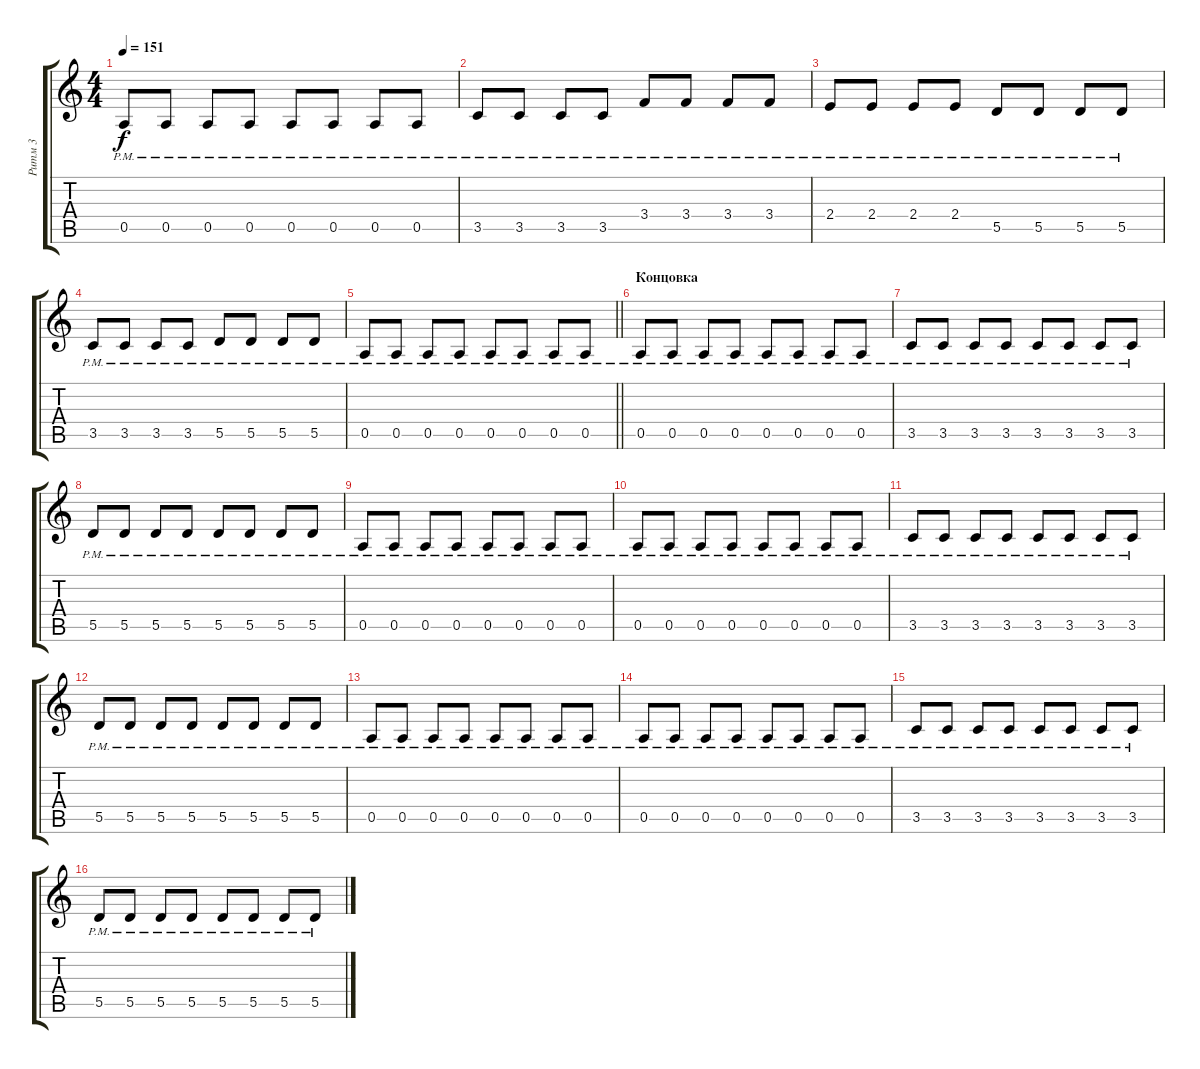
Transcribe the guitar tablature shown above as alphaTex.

\track ("Ритм 3" "Ритм 3") {instrument distortionguitar}
\staff {score tabs}
\tuning (E4 B3 G3 D3 A2 E2) {hide}
\ts (4 4)
\tempo 151
\clef g2
\ks c
0.5{pm}.8{dy f} 0.5{pm}.8 0.5{pm}.8 0.5{pm}.8 0.5{pm}.8 0.5{pm}.8 0.5{pm}.8 0.5{pm}.8 |
3.5{pm}.8 3.5{pm}.8 3.5{pm}.8 3.5{pm}.8 3.4{pm}.8 3.4{pm}.8 3.4{pm}.8 3.4{pm}.8 |
2.4{pm}.8 2.4{pm}.8 2.4{pm}.8 2.4{pm}.8 5.5{pm}.8 5.5{pm}.8 5.5{pm}.8 5.5{pm}.8 |
3.5{pm}.8 3.5{pm}.8 3.5{pm}.8 3.5{pm}.8 5.5{pm}.8 5.5{pm}.8 5.5{pm}.8 5.5{pm}.8 |
\barLineRight lightlight
0.5{pm}.8 0.5{pm}.8 0.5{pm}.8 0.5{pm}.8 0.5{pm}.8 0.5{pm}.8 0.5{pm}.8 0.5{pm}.8 |
\section ("" "Концовка")
0.5{pm}.8 0.5{pm}.8 0.5{pm}.8 0.5{pm}.8 0.5{pm}.8 0.5{pm}.8 0.5{pm}.8 0.5{pm}.8 |
3.5{pm}.8 3.5{pm}.8 3.5{pm}.8 3.5{pm}.8 3.5{pm}.8 3.5{pm}.8 3.5{pm}.8 3.5{pm}.8 |
5.5{pm}.8 5.5{pm}.8 5.5{pm}.8 5.5{pm}.8 5.5{pm}.8 5.5{pm}.8 5.5{pm}.8 5.5{pm}.8 |
0.5{pm}.8 0.5{pm}.8 0.5{pm}.8 0.5{pm}.8 0.5{pm}.8 0.5{pm}.8 0.5{pm}.8 0.5{pm}.8 |
0.5{pm}.8 0.5{pm}.8 0.5{pm}.8 0.5{pm}.8 0.5{pm}.8 0.5{pm}.8 0.5{pm}.8 0.5{pm}.8 |
3.5{pm}.8 3.5{pm}.8 3.5{pm}.8 3.5{pm}.8 3.5{pm}.8 3.5{pm}.8 3.5{pm}.8 3.5{pm}.8 |
5.5{pm}.8 5.5{pm}.8 5.5{pm}.8 5.5{pm}.8 5.5{pm}.8 5.5{pm}.8 5.5{pm}.8 5.5{pm}.8 |
0.5{pm}.8 0.5{pm}.8 0.5{pm}.8 0.5{pm}.8 0.5{pm}.8 0.5{pm}.8 0.5{pm}.8 0.5{pm}.8 |
0.5{pm}.8 0.5{pm}.8 0.5{pm}.8 0.5{pm}.8 0.5{pm}.8 0.5{pm}.8 0.5{pm}.8 0.5{pm}.8 |
3.5{pm}.8 3.5{pm}.8 3.5{pm}.8 3.5{pm}.8 3.5{pm}.8 3.5{pm}.8 3.5{pm}.8 3.5{pm}.8 |
5.5{pm}.8 5.5{pm}.8 5.5{pm}.8 5.5{pm}.8 5.5{pm}.8 5.5{pm}.8 5.5{pm}.8 5.5{pm}.8
